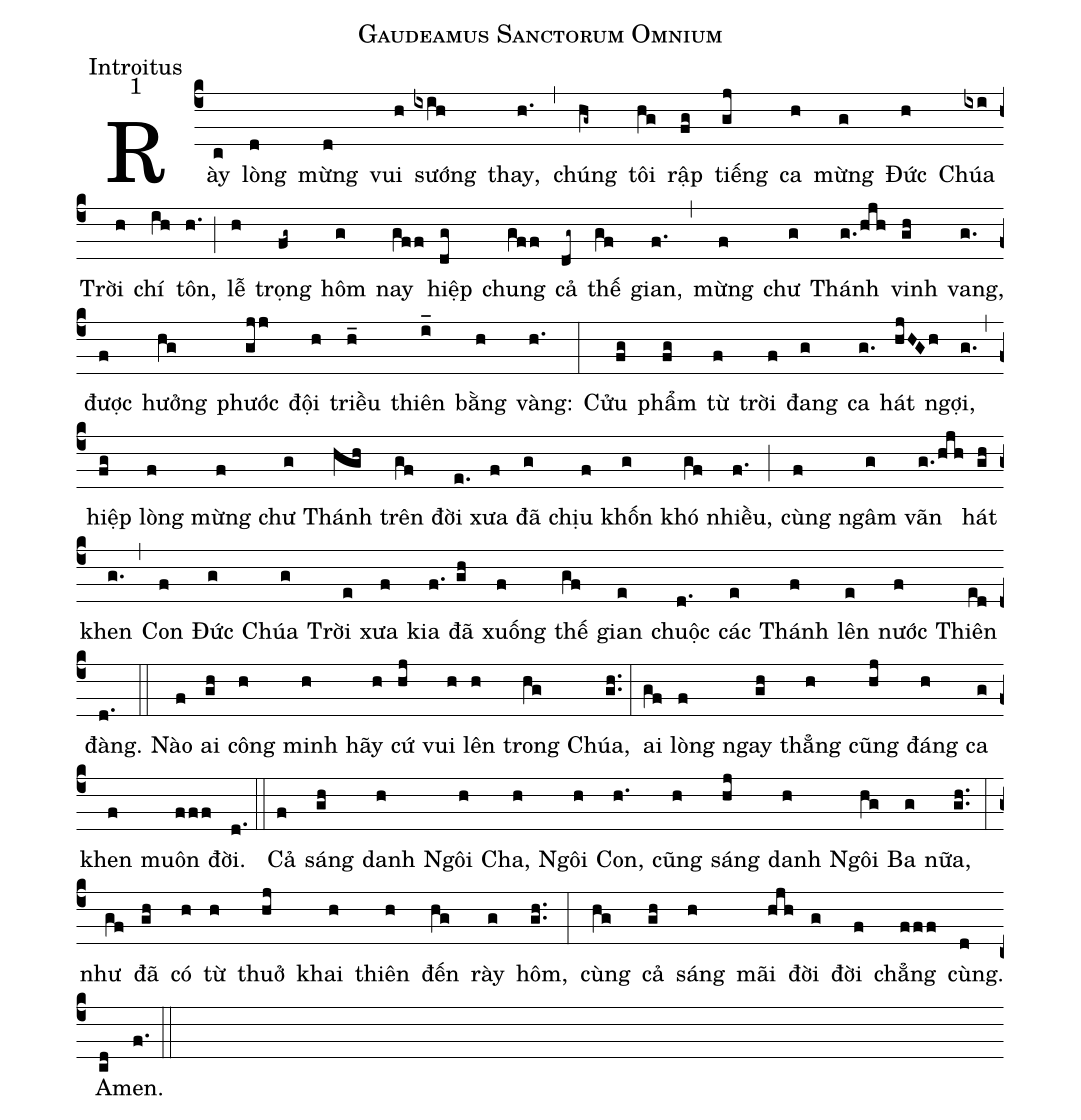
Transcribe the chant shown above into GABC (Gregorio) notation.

name:Gaudeamus Sanctorum Omnium;
office-part:Introitus;
mode:1;
%%
(c4)Rày(c) lòng(d) mừng(d) vui(h) sướng(ixih) thay,(h.) (,) chúng(hg~) tôi(hg) rập(fg) tiếng(gj) ca(h) mừng(g) Đức(h) Chúa(ixi) Trời(h) chí(ih) tôn,(h.) (;) lễ(h) trọng(fg~) hôm(g) nay(gff) hiệp(dg) chung(gff) cả(dg~) thế(gf) gian,(f.) (,) mừng(f) chư(g) Thánh(g./hjh) vinh(gh) vang,(g.) được(f) hưởng(hg) phước(gjj) đội(h) triều(h_) thiên(i_) bằng(h) vàng:(h.) (:) Cửu(fg) phẩm(fg) từ(f) trời(f) đang(g) ca(g.) hát(hjHGh) ngợi,(g.) (,) hiệp(fg) lòng(f) mừng(f) chư(g) Thánh(hgh) trên(gf) đời(e.) xưa(f) đã(g) chịu(f) khốn(g) khó(gf) nhiều,(f.) (;) cùng(f) ngâm(g) vãn(g./hjh) hát(gh) khen(g.) (,) Con(f) Đức(g) Chúa(g) Trời(e) xưa(f) kia(f.) đã(gh) xuống(f) thế(gf) gian(e) chuộc(d.) các(e) Thánh(f) lên(e) nước(f) Thiên(ed) đàng.(d.) (::) Nào(f) ai(gh) công(h) minh(h) hãy(h) cứ(hj)  vui(h) lên(h) trong(hg) Chúa,(gh..) (:) ai(gf) lòng(f) ngay(gh) thẳng(h) cũng(hj) đáng(h) ca(g) khen(f) muôn(fff) đời.(d.) (::) Cả(f) sáng(gh) danh(h) Ngôi(h) Cha,(h) Ngôi(h) Con,(h.) cũng(h) sáng(hj) danh(h) Ngôi(hg) Ba(g) nữa,(g.h.) (:) như(gf) đã(gh) có(h) từ(h) thuở(hj) khai(h) thiên(h) đến(hg) rày(g) hôm,(g.h.) (:) cùng(hg) cả(gh) sáng(h) mãi(hjh) đời(g) đời(f) chẳng(fff) cùng.(d) A(cd)men.(f.) (::)
